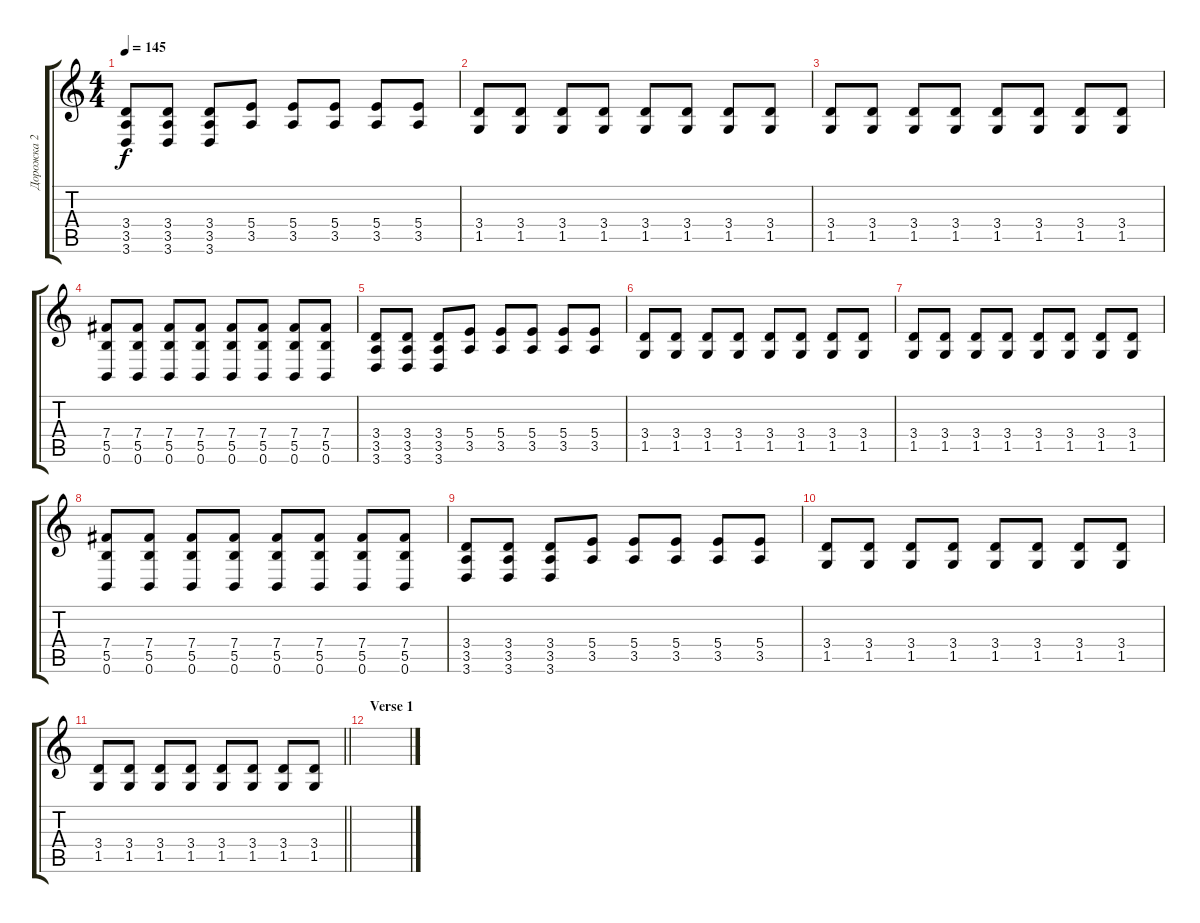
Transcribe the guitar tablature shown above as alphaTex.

\track ("Дорожка 2" "Дорожка 2") {instrument overdrivenguitar}
\staff {score tabs}
\tuning (Db4 Ab3 E3 B2 Gb2 B1) {hide}
\ts (4 4)
\tempo 145
\clef g2
\ks c
(3.4 3.5 3.6).8{dy f} (3.4 3.5 3.6).8 (3.4 3.5 3.6).8 (5.4 3.5).8 (5.4 3.5).8 (5.4 3.5).8 (5.4 3.5).8 (5.4 3.5).8 |
(3.4 1.5).8 (3.4 1.5).8 (3.4 1.5).8 (3.4 1.5).8 (3.4 1.5).8 (3.4 1.5).8 (3.4 1.5).8 (3.4 1.5).8 |
(3.4 1.5).8 (3.4 1.5).8 (3.4 1.5).8 (3.4 1.5).8 (3.4 1.5).8 (3.4 1.5).8 (3.4 1.5).8 (3.4 1.5).8 |
(7.4 5.5 0.6).8 (7.4 5.5 0.6).8 (7.4 5.5 0.6).8 (7.4 5.5 0.6).8 (7.4 5.5 0.6).8 (7.4 5.5 0.6).8 (7.4 5.5 0.6).8 (7.4 5.5 0.6).8 |
(3.4 3.5 3.6).8 (3.4 3.5 3.6).8 (3.4 3.5 3.6).8 (5.4 3.5).8 (5.4 3.5).8 (5.4 3.5).8 (5.4 3.5).8 (5.4 3.5).8 |
(3.4 1.5).8 (3.4 1.5).8 (3.4 1.5).8 (3.4 1.5).8 (3.4 1.5).8 (3.4 1.5).8 (3.4 1.5).8 (3.4 1.5).8 |
(3.4 1.5).8 (3.4 1.5).8 (3.4 1.5).8 (3.4 1.5).8 (3.4 1.5).8 (3.4 1.5).8 (3.4 1.5).8 (3.4 1.5).8 |
(7.4 5.5 0.6).8 (7.4 5.5 0.6).8 (7.4 5.5 0.6).8 (7.4 5.5 0.6).8 (7.4 5.5 0.6).8 (7.4 5.5 0.6).8 (7.4 5.5 0.6).8 (7.4 5.5 0.6).8 |
(3.4 3.5 3.6).8 (3.4 3.5 3.6).8 (3.4 3.5 3.6).8 (5.4 3.5).8 (5.4 3.5).8 (5.4 3.5).8 (5.4 3.5).8 (5.4 3.5).8 |
(3.4 1.5).8 (3.4 1.5).8 (3.4 1.5).8 (3.4 1.5).8 (3.4 1.5).8 (3.4 1.5).8 (3.4 1.5).8 (3.4 1.5).8 |
\barLineRight lightlight
(3.4 1.5).8 (3.4 1.5).8 (3.4 1.5).8 (3.4 1.5).8 (3.4 1.5).8 (3.4 1.5).8 (3.4 1.5).8 (3.4 1.5).8 |
\section ("" "Verse 1")
